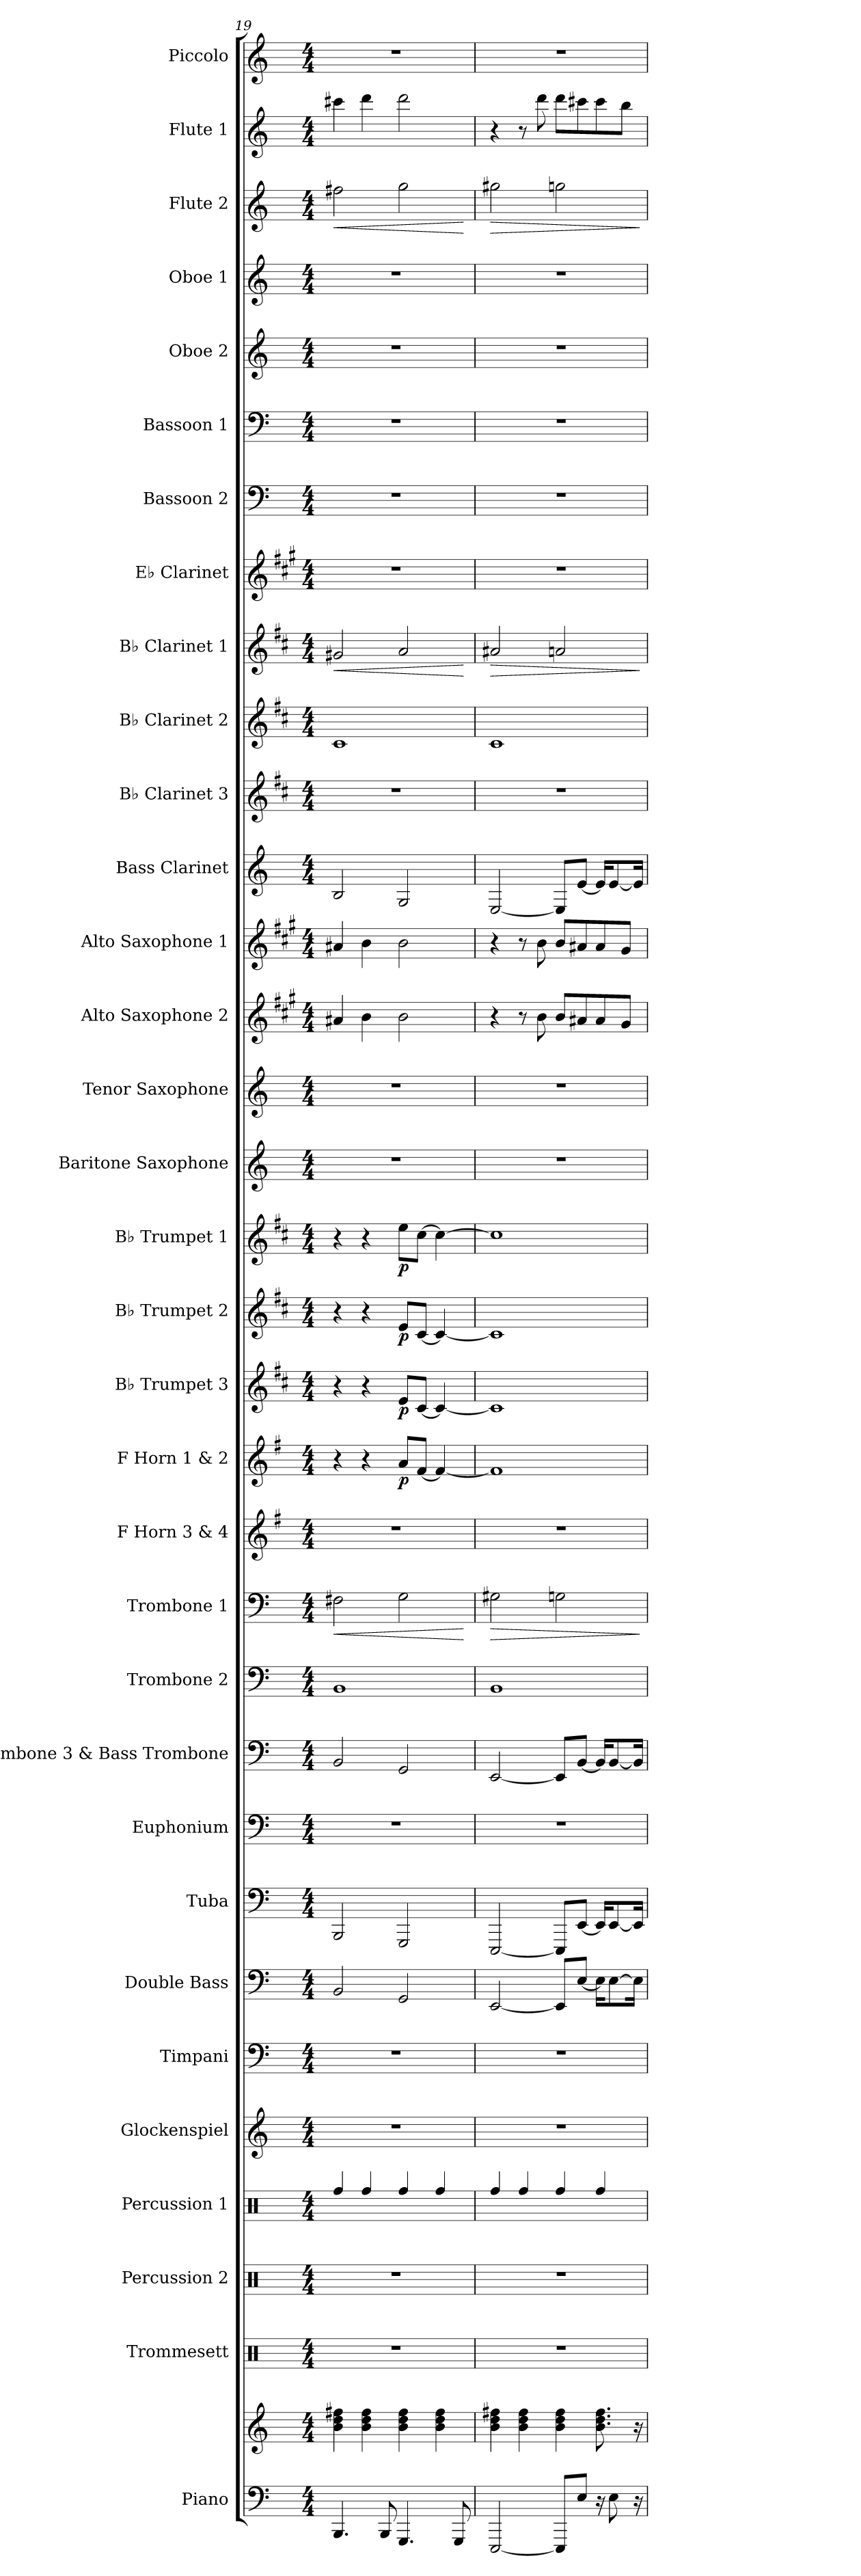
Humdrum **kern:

**kern	**kern	**kern	**kern	**kern	**kern	**kern	**kern	**kern	**kern	**kern	**kern	**kern	**dynam	**kern	**kern	**dynam	**kern	**dynam	**kern	**dynam	**kern	**dynam	**kern	**kern	**kern	**kern	**kern	**kern	**kern	**kern	**dynam	**kern	**kern	**kern	**kern	**kern	**kern	**dynam	**kern	**kern
*part33	*part33	*part32	*part31	*part30	*part29	*part28	*part27	*part26	*part25	*part24	*part23	*part22	*part22	*part21	*part20	*part20	*part19	*part19	*part18	*part18	*part17	*part17	*part16	*part15	*part14	*part13	*part12	*part11	*part10	*part9	*part9	*part8	*part7	*part6	*part5	*part4	*part3	*part3	*part2	*part1
*staff34	*staff33	*staff32	*staff31	*staff30	*staff29	*staff28	*staff27	*staff26	*staff25	*staff24	*staff23	*staff22	*staff22	*staff21	*staff20	*staff20	*staff19	*staff19	*staff18	*staff18	*staff17	*staff17	*staff16	*staff15	*staff14	*staff13	*staff12	*staff11	*staff10	*staff9	*staff9	*staff8	*staff7	*staff6	*staff5	*staff4	*staff3	*staff3	*staff2	*staff1
*I"Piano	*	*I"Trommesett	*I"Percussion 2	*I"Percussion 1	*I"Glockenspiel	*I"Timpani	*I"Double Bass	*I"Tuba	*I"Euphonium	*I"Trombone 3 &amp; Bass Trombone	*I"Trombone 2	*I"Trombone 1	*	*I"F Horn 3 &amp; 4	*I"F Horn 1 &amp; 2	*	*I"B♭ Trumpet 3	*	*I"B♭ Trumpet 2	*	*I"B♭ Trumpet 1	*	*I"Baritone Saxophone	*I"Tenor Saxophone	*I"Alto Saxophone 2	*I"Alto Saxophone 1	*I"Bass Clarinet	*I"B♭ Clarinet 3	*I"B♭ Clarinet 2	*I"B♭ Clarinet 1	*	*I"E♭ Clarinet	*I"Bassoon 2	*I"Bassoon 1	*I"Oboe 2	*I"Oboe 1	*I"Flute 2	*	*I"Flute 1	*I"Piccolo
*I'Pno.	*	*I'T. Sett	*I'Perc. 2	*I'Perc. 1	*I'Glk.	*I'Timp.	*I'Db.	*I'Tba.	*I'Euph.	*I'Tbn. 3 B. Tbn.	*I'Tbn. 2	*I'Tbn. 1	*	*I'F Hn. 3 4	*I'F Hn. 1 2	*	*I'B♭ Tpt. 3	*	*I'B♭ Tpt. 2	*	*I'B♭ Tpt. 1	*	*I'Bar. Sax.	*I'T. Sax.	*I'A. Sax. 2	*I'A. Sax. 1	*I'B. Cl.	*I'B♭ Cl. 3	*I'B♭ Cl. 2	*I'B♭ Cl. 1	*	*I'E♭ Cl.	*I'Bsn. 2	*I'Bsn. 1	*I'Ob. 2	*I'Ob. 1	*I'Fl. 2	*	*I'Fl. 1	*I'Picc.
*clefF4	*clefG2	*clefX	*clefX	*clefX	*clefG2	*clefF4	*clefF4	*clefF4	*clefF4	*clefF4	*clefF4	*clefF4	*	*clefG2	*clefG2	*	*clefG2	*	*clefG2	*	*clefG2	*	*clefG2	*clefG2	*clefG2	*clefG2	*clefG2	*clefG2	*clefG2	*clefG2	*	*clefG2	*clefF4	*clefF4	*clefG2	*clefG2	*clefG2	*	*clefG2	*clefG2
*	*	*	*	*	*ITrd-14c-24	*	*ITrd7c12	*	*	*	*	*	*	*ITrd4c7	*ITrd4c7	*	*ITrd1c2	*	*ITrd1c2	*	*ITrd1c2	*	*ITrd12c21	*ITrd8c14	*ITrd5c9	*ITrd5c9	*ITrd8c14	*ITrd1c2	*ITrd1c2	*ITrd1c2	*	*ITrd-2c-3	*	*	*	*	*	*	*	*ITrd-7c-12
*k[]	*k[]	*k[]	*k[]	*k[]	*k[]	*k[]	*k[]	*k[]	*k[]	*k[]	*k[]	*k[]	*	*k[]	*k[]	*	*k[]	*	*k[]	*	*k[]	*	*k[]	*k[]	*k[]	*k[]	*k[]	*k[]	*k[]	*k[]	*	*k[]	*k[]	*k[]	*k[]	*k[]	*k[]	*	*k[]	*k[]
*M4/4	*M4/4	*M4/4	*M4/4	*M4/4	*M4/4	*M4/4	*M4/4	*M4/4	*M4/4	*M4/4	*M4/4	*M4/4	*	*M4/4	*M4/4	*	*M4/4	*	*M4/4	*	*M4/4	*	*M4/4	*M4/4	*M4/4	*M4/4	*M4/4	*M4/4	*M4/4	*M4/4	*	*M4/4	*M4/4	*M4/4	*M4/4	*M4/4	*M4/4	*	*M4/4	*M4/4
=19	=19	=19	=19	=19	=19	=19	=19	=19	=19	=19	=19	=19	=19	=19	=19	=19	=19	=19	=19	=19	=19	=19	=19	=19	=19	=19	=19	=19	=19	=19	=19	=19	=19	=19	=19	=19	=19	=19	=19	=19
!	!	!	!	!	!	!	!	!	!	!	!	!	!LO:HP:b	!	!	!	!	!	!	!	!	!	!	!	!	!	!	!	!	!	!LO:HP:b	!	!	!	!	!	!	!LO:HP:b	!	!
4.BBB/	4b\ 4dd\ 4ff#X\	1r	1r	4Rff/	1r	1r	2BBB/	2BBB/	1r	2BB/	1BB	2F#X\	<	1r	4r	.	4r	.	4r	.	4r	.	1r	1r	4c#X/	4c#X/	2BB/	1r	1B	2f#X/	<	1r	1r	1r	1r	1r	2ff#X\	<	4ccc#X\	1r
.	4b\ 4dd\ 4ff#\	.	.	4Rff/	.	.	.	.	.	.	.	.	.	.	4r	.	4r	.	4r	.	4r	.	.	.	4d\	4d\	.	.	.	.	.	.	.	.	.	.	.	.	4ddd\	.
8BBB/	.	.	.	.	.	.	.	.	.	.	.	.	.	.	.	.	.	.	.	.	.	.	.	.	.	.	.	.	.	.	.	.	.	.	.	.	.	.	.	.
!	!	!	!	!	!	!	!	!	!	!	!	!	!	!	!	!LO:DY:b	!	!LO:DY:b	!	!LO:DY:b	!	!LO:DY:b	!	!	!	!	!	!	!	!	!	!	!	!	!	!	!	!	!	!
4.GGG/	4b\ 4dd\ 4ff#\	.	.	4Rff/	.	.	2GGG/	2GGG/	.	2GG/	.	2G\	.	.	8d/L	p	8d/L	p	8d/L	p	8dd\L	p	.	.	2d\	2d\	2GG/	.	.	2g/	.	.	.	.	.	.	2gg\	.	2ddd\	.
.	.	.	.	.	.	.	.	.	.	.	.	.	.	.	[8B/J	.	[8B/J	.	[8B/J	.	[8b\J	.	.	.	.	.	.	.	.	.	.	.	.	.	.	.	.	.	.	.
.	4b\ 4dd\ 4ff#\	.	.	4Rff/	.	.	.	.	.	.	.	.	.	.	4B/_	.	4B/_	.	4B/_	.	4b\_	.	.	.	.	.	.	.	.	.	.	.	.	.	.	.	.	.	.	.
8GGG/	.	.	.	.	.	.	.	.	.	.	.	.	.	.	.	.	.	.	.	.	.	.	.	.	.	.	.	.	.	.	.	.	.	.	.	.	.	.	.	.
.	.	.	.	.	.	.	.	.	.	.	.	.	[	.	.	.	.	.	.	.	.	.	.	.	.	.	.	.	.	.	[	.	.	.	.	.	.	[	.	.
!!LO:PB:g=z
=20	=20	=20	=20	=20	=20	=20	=20	=20	=20	=20	=20	=20	=20	=20	=20	=20	=20	=20	=20	=20	=20	=20	=20	=20	=20	=20	=20	=20	=20	=20	=20	=20	=20	=20	=20	=20	=20	=20	=20	=20
!	!	!	!	!	!	!	!	!	!	!	!	!	!LO:HP:b	!	!	!	!	!	!	!	!	!	!	!	!	!	!	!	!	!	!LO:HP:b	!	!	!	!	!	!	!LO:HP:b	!	!
[2EEE/	4b\ 4dd\ 4ff#X\	1r	1r	4Rff/	1r	1r	[2EEE/	[2EEE/	1r	[2EE/	1BB	2G#X\	>	1r	1B]	.	1B]	.	1B]	.	1b]	.	1r	1r	4r	4r	[2EE/	1r	1B	2g#X/	>	1r	1r	1r	1r	1r	2gg#X\	>	4r	1r
.	4b\ 4dd\ 4ff#\	.	.	4Rff/	.	.	.	.	.	.	.	.	.	.	.	.	.	.	.	.	.	.	.	.	8r	8r	.	.	.	.	.	.	.	.	.	.	.	.	8r	.
.	.	.	.	.	.	.	.	.	.	.	.	.	.	.	.	.	.	.	.	.	.	.	.	.	8d\	8d\	.	.	.	.	.	.	.	.	.	.	.	.	8ddd\	.
8EEE/L]	4b\ 4dd\ 4ff#\	.	.	4Rff/	.	.	8EEE/L]	8EEE/L]	.	8EE/L]	.	2Gn\	.	.	.	.	.	.	.	.	.	.	.	.	8d/L	8d/L	8EE/L]	.	.	2gn/	.	.	.	.	.	.	2ggn\	.	8ddd\L	.
8E/J	.	.	.	.	.	.	[8EE/J	[8EE/J	.	[8BB/J	.	.	.	.	.	.	.	.	.	.	.	.	.	.	8c#X/	8c#X/	[8E/J	.	.	.	.	.	.	.	.	.	.	.	8ccc#X\	.
16r	8.b\ 8.dd\ 8.ff#\	.	.	4Rff/	.	.	16EE\KL]	16EE/KL]	.	16BB/KL]	.	.	.	.	.	.	.	.	.	.	.	.	.	.	8c#/	8c#/	16E/KL]	.	.	.	.	.	.	.	.	.	.	.	8ccc#\	.
8E\	.	.	.	.	.	.	[8EE\	[8EE/	.	[8BB/	.	.	.	.	.	.	.	.	.	.	.	.	.	.	.	.	[8E/	.	.	.	.	.	.	.	.	.	.	.	.	.
.	.	.	.	.	.	.	.	.	.	.	.	.	.	.	.	.	.	.	.	.	.	.	.	.	8B/J	8B/J	.	.	.	.	.	.	.	.	.	.	.	.	8bb\J	.
16r	16r	.	.	.	.	.	16EE\Jk]	16EE/Jk]	.	16BB/Jk]	.	.	.	.	.	.	.	.	.	.	.	.	.	.	.	.	16E/Jk]	.	.	.	.	.	.	.	.	.	.	.	.	.
.	.	.	.	.	.	.	.	.	.	.	.	.	]	.	.	.	.	.	.	.	.	.	.	.	.	.	.	.	.	.	]	.	.	.	.	.	.	]	.	.
=	=	=	=	=	=	=	=	=	=	=	=	=	=	=	=	=	=	=	=	=	=	=	=	=	=	=	=	=	=	=	=	=	=	=	=	=	=	=	=	=
*-	*-	*-	*-	*-	*-	*-	*-	*-	*-	*-	*-	*-	*-	*-	*-	*-	*-	*-	*-	*-	*-	*-	*-	*-	*-	*-	*-	*-	*-	*-	*-	*-	*-	*-	*-	*-	*-	*-	*-	*-
